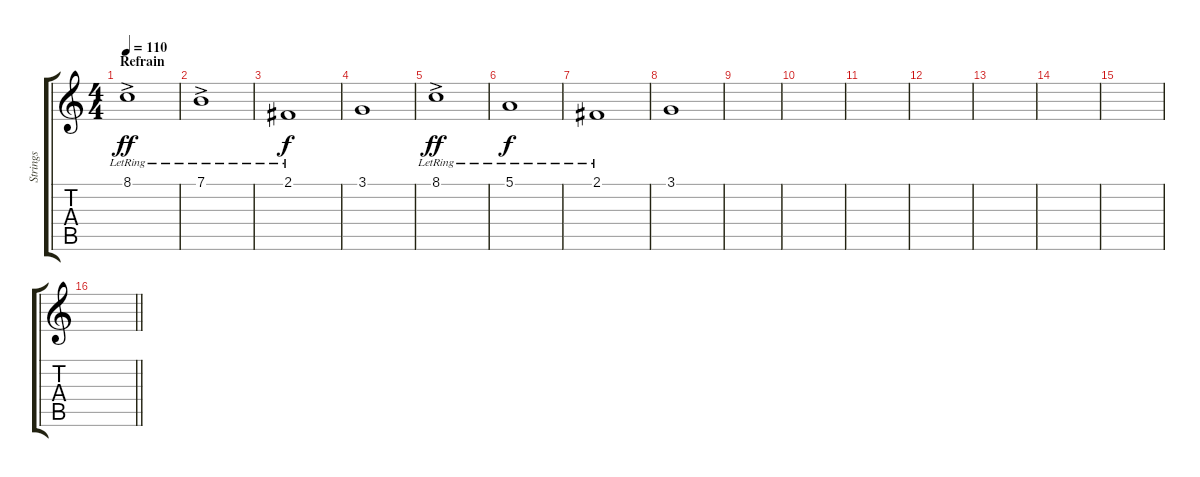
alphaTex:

\track ("Strings" "Strings") {instrument stringensemble1}
\staff {score tabs}
\tuning (E4 B3 G3 D3 A2 E2) {hide}
\ts (4 4)
\section ("" "Refrain")
\tempo 110
\clef g2
\ks c
8.1{ac lr}.1{dy ff volume 12 instrument stringensemble1} |
7.1{ac lr}.1 |
2.1{lr}.1{dy f} |
3.1.1 |
8.1{ac lr}.1{dy ff} |
5.1{lr}.1{dy f} |
2.1{lr}.1 |
3.1.1 |
|
|
|
|
|
|
|
\barLineRight lightlight
